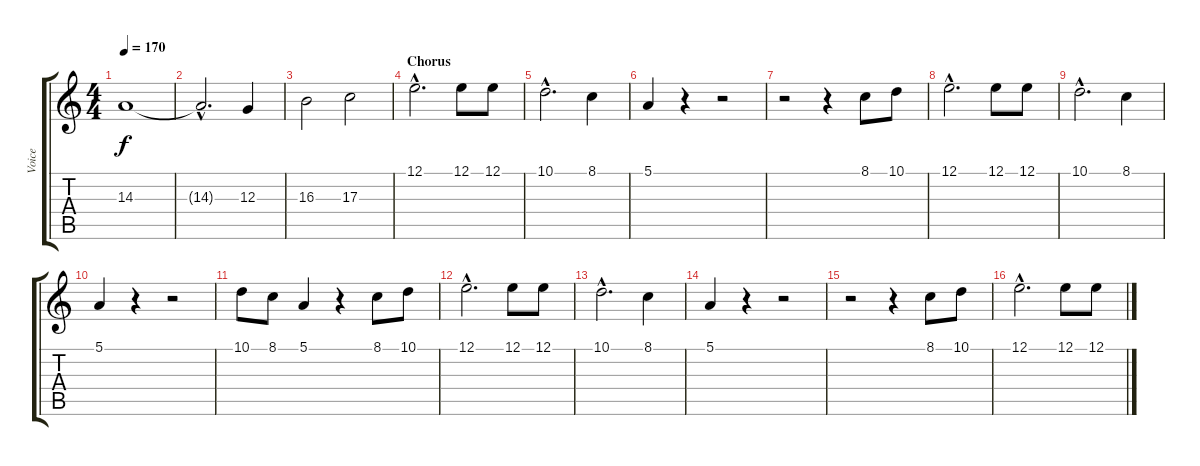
\track ("Voice" "Voice") {instrument lead6voice}
\staff {score tabs}
\tuning (E4 B3 G3 D3 A2 E2) {hide}
\ts (4 4)
\tempo 170
\clef g2
\ks c
14.3{t}.1{dy f} |
14.3{hac t}.2{d} 12.3.4 |
16.3.2 17.3.2 |
\section ("" "Chorus")
12.1{hac}.2{d} 12.1.8 12.1.8 |
10.1{hac}.2{d} 8.1.4 |
5.1.4 r.4 r.2 |
r.2 r.4 8.1.8 10.1.8 |
12.1{hac}.2{d} 12.1.8 12.1.8 |
10.1{hac}.2{d} 8.1.4 |
5.1.4 r.4 r.2 |
10.1.8 8.1.8 5.1.4 r.4 8.1.8 10.1.8 |
12.1{hac}.2{d} 12.1.8 12.1.8 |
10.1{hac}.2{d} 8.1.4 |
5.1.4 r.4 r.2 |
r.2 r.4 8.1.8 10.1.8 |
12.1{hac}.2{d} 12.1.8 12.1.8
